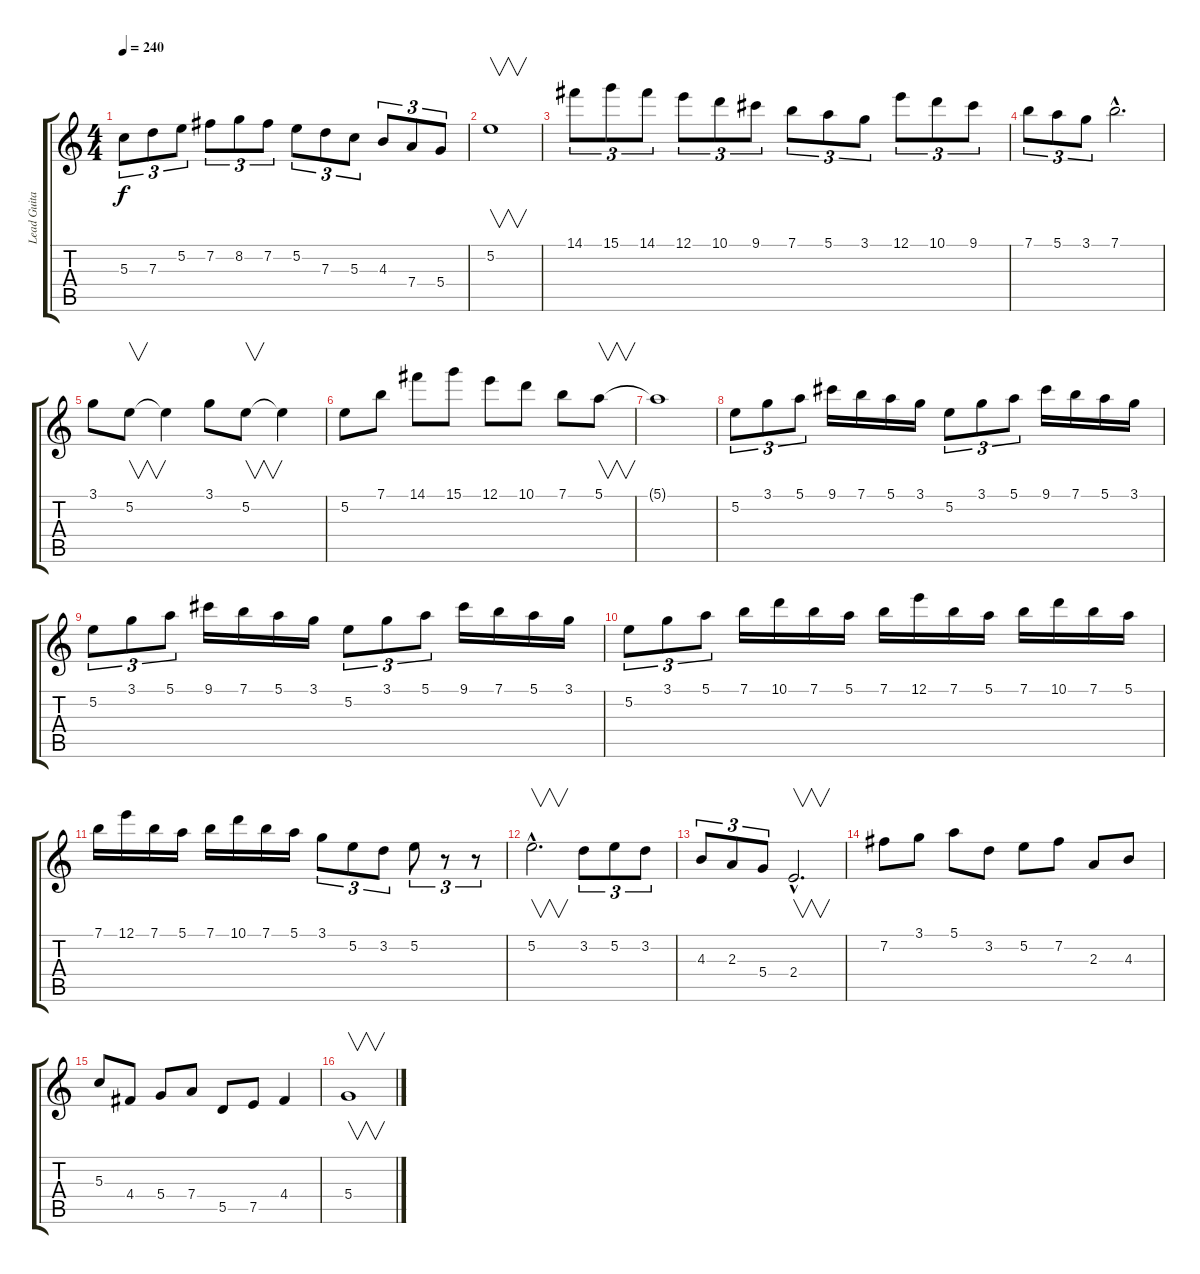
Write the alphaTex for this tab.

\track ("Lead Guitar" "Lead Guita") {instrument overdrivenguitar}
\staff {score tabs}
\tuning (E4 B3 G3 D3 A2 E2) {hide}
\ts (4 4)
\tempo 240
\clef g2
\ks c
5.3.8{tu (3 2) dy f} 7.3.8{tu (3 2)} 5.2.8{tu (3 2)} 7.2.8{tu (3 2)} 8.2.8{tu (3 2)} 7.2.8{tu (3 2)} 5.2.8{tu (3 2)} 7.3.8{tu (3 2)} 5.3.8{tu (3 2)} 4.3.8{tu (3 2)} 7.4.8{tu (3 2)} 5.4.8{tu (3 2)} |
5.2.1{v} |
14.1.8{tu (3 2)} 15.1.8{tu (3 2)} 14.1.8{tu (3 2)} 12.1.8{tu (3 2)} 10.1.8{tu (3 2)} 9.1.8{tu (3 2)} 7.1.8{tu (3 2)} 5.1.8{tu (3 2)} 3.1.8{tu (3 2)} 12.1.8{tu (3 2)} 10.1.8{tu (3 2)} 9.1.8{tu (3 2)} |
7.1.8{tu (3 2)} 5.1.8{tu (3 2)} 3.1.8{tu (3 2)} 7.1{hac}.2{d} |
3.1.8 5.2.8{v} 5.2{t}.4 3.1.8 5.2.8{v} 5.2{t}.4 |
5.2.8 7.1.8 14.1.8 15.1.8 12.1.8 10.1.8 7.1.8 5.1.8{v} |
5.1{t}.1 |
5.2.8{tu (3 2)} 3.1.8{tu (3 2)} 5.1.8{tu (3 2)} 9.1.16 7.1.16 5.1.16 3.1.16 5.2.8{tu (3 2)} 3.1.8{tu (3 2)} 5.1.8{tu (3 2)} 9.1.16 7.1.16 5.1.16 3.1.16 |
5.2.8{tu (3 2)} 3.1.8{tu (3 2)} 5.1.8{tu (3 2)} 9.1.16 7.1.16 5.1.16 3.1.16 5.2.8{tu (3 2)} 3.1.8{tu (3 2)} 5.1.8{tu (3 2)} 9.1.16 7.1.16 5.1.16 3.1.16 |
5.2.8{tu (3 2)} 3.1.8{tu (3 2)} 5.1.8{tu (3 2)} 7.1.16 10.1.16 7.1.16 5.1.16 7.1.16 12.1.16 7.1.16 5.1.16 7.1.16 10.1.16 7.1.16 5.1.16 |
7.1.16 12.1.16 7.1.16 5.1.16 7.1.16 10.1.16 7.1.16 5.1.16 3.1.8{tu (3 2)} 5.2.8{tu (3 2)} 3.2.8{tu (3 2)} 5.2.8{tu (3 2)} r.8{tu (3 2)} r.8{tu (3 2)} |
5.2{hac}.2{v d} 3.2.8{tu (3 2)} 5.2.8{tu (3 2)} 3.2.8{tu (3 2)} |
4.3.8{tu (3 2)} 2.3.8{tu (3 2)} 5.4.8{tu (3 2)} 2.4{hac}.2{v d} |
7.2.8 3.1.8 5.1.8 3.2.8 5.2.8 7.2.8 2.3.8 4.3.8 |
5.3.8 4.4.8 5.4.8 7.4.8 5.5.8 7.5.8 4.4.4 |
5.4.1{v}
